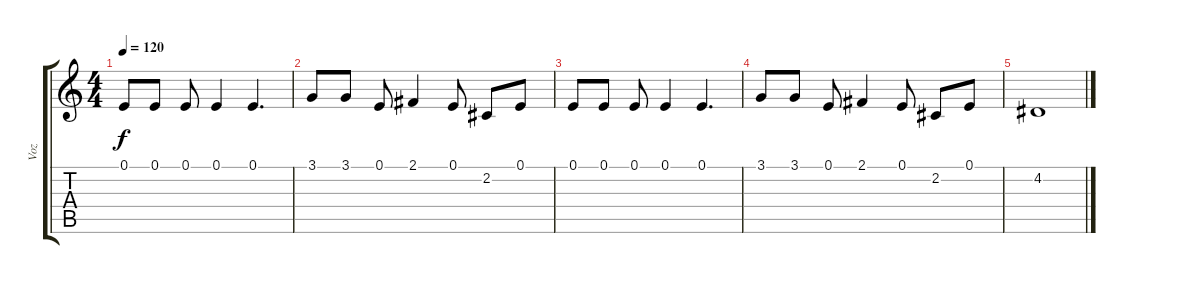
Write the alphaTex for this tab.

\track ("Voz" "Voz") {instrument bassoon}
\staff {score tabs}
\tuning (E4 B3 G3 D3 A2 E2) {hide}
\ts (4 4)
\tempo 120
\clef g2
\ks c
0.1.8{dy f} 0.1.8 0.1.8 0.1.4 0.1.4{d} |
3.1.8 3.1.8 0.1.8 2.1.4 0.1.8 2.2.8 0.1.8 |
0.1.8 0.1.8 0.1.8 0.1.4 0.1.4{d} |
3.1.8 3.1.8 0.1.8 2.1.4 0.1.8 2.2.8 0.1.8 |
4.2.1
